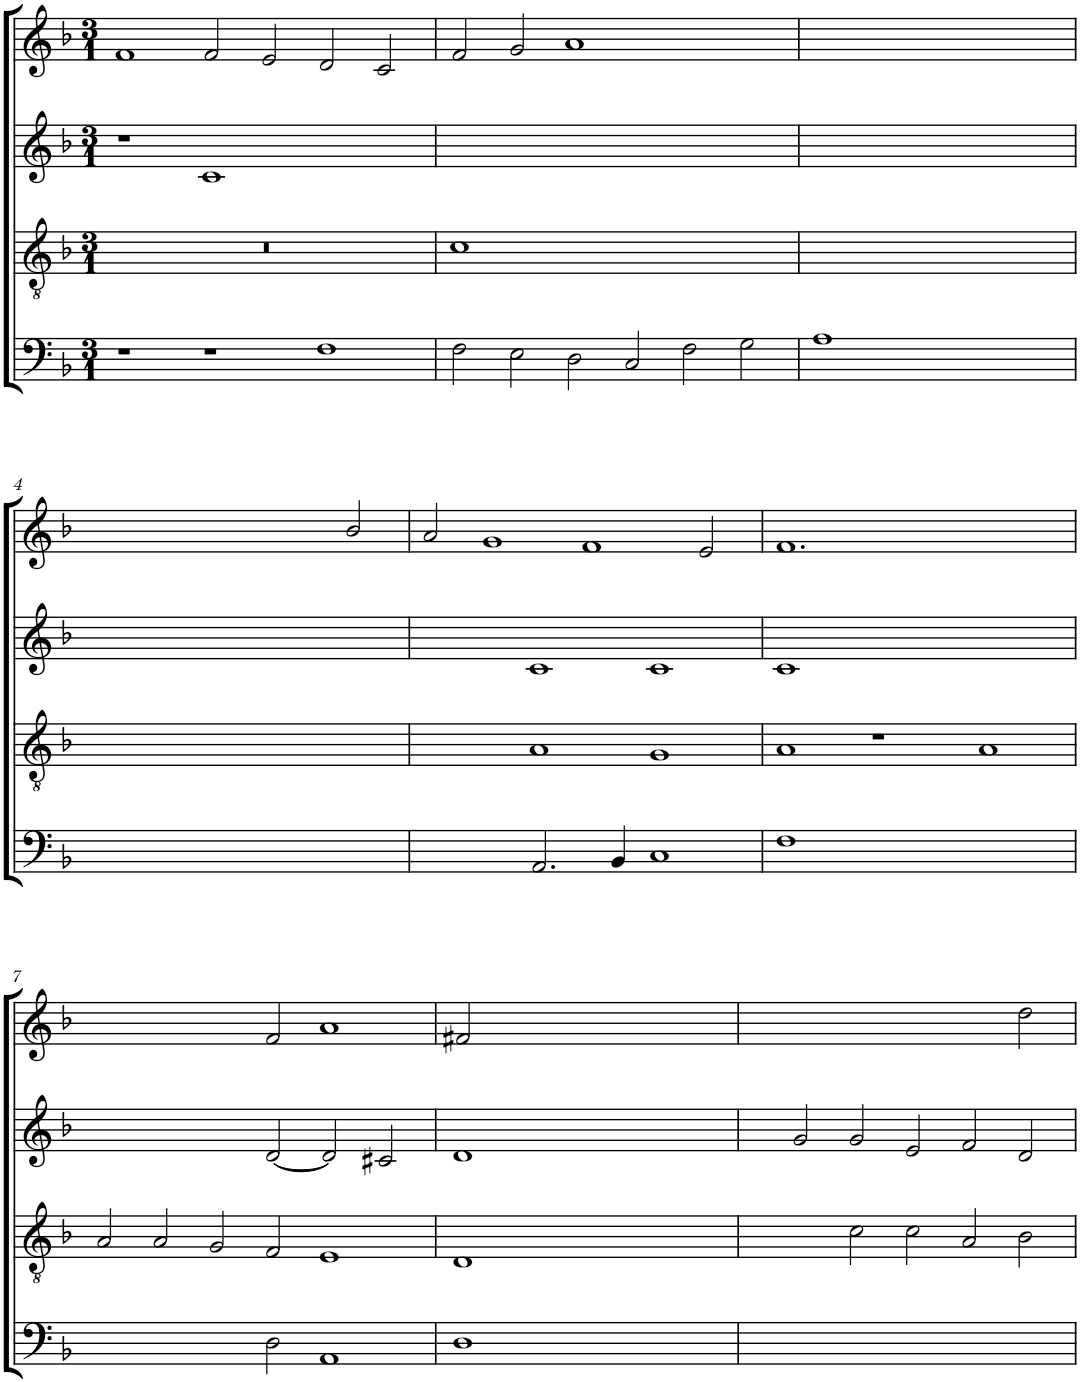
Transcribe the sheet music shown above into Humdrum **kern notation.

**kern	**kern	**kern	**kern
*part4	*part3	*part2	*part1
*staff4	*staff3	*staff2	*staff1
*I"Bass	*I"Tenor	*I"Alto	*I"Soprano
*clefF4	*clefGv2	*clefG2	*clefG2
*k[b-]	*k[b-]	*k[b-]	*k[b-]
*M3/1	*M3/1	*M3/1	*M3/1
=1	=1	=1	=1
1r	0.r	1r	1f
1r	.	1c	2f/
.	.	.	2e/
1F	.	1ryy	2d/
.	.	.	2c/
=2	=2	=2	=2
2F\	1c	0.ryy	2f/
2E\	.	.	2g/
2D\	1ryy	.	1a
2C/	.	.	.
2F\	1ryy	.	1ryy
2G\	.	.	.
=3	=3	=3	=3
1A	0.ryy	0.ryy	0.ryy
1ryy	.	.	.
1ryy	.	.	.
!!LO:LB:g=z
=4	=4	=4	=4
0.ryy	0.ryy	0.ryy	1ryy
.	.	.	1ryy
.	.	.	2ryy
.	.	.	2b-/
=5	=5	=5	=5
1ryy	1ryy	1ryy	2a/
.	.	.	1g
2.AA/	1A	1c	.
.	.	.	1f
4BB-/	.	.	.
1C	1G	1c	.
.	.	.	2e/
=6	=6	=6	=6
1F	1A	1c	1.f
1ryy	1r	1ryy	.
.	.	.	2ryy
1ryy	1A	1ryy	1ryy
!!LO:LB:g=z
=7	=7	=7	=7
1ryy	2A/	1ryy	1ryy
.	2A/	.	.
2ryy	2G/	2ryy	2ryy
2D\	2F/	[2d/	2f/
1AA	1E	2d/]	1a
.	.	2c#X/	.
=8	=8	=8	=8
1D	1D	1d	2f#X/
.	.	.	2ryy
1ryy	1ryy	1ryy	1ryy
1ryy	1ryy	1ryy	1ryy
=9	=9	=9	=9
0.ryy	1ryy	2ryy	1ryy
.	.	2g/	.
.	2c\	2g/	1ryy
.	2c\	2e/	.
.	2A/	2f/	2ryy
.	2B-\	2d/	2dd\
=	=	=	=
*-	*-	*-	*-
